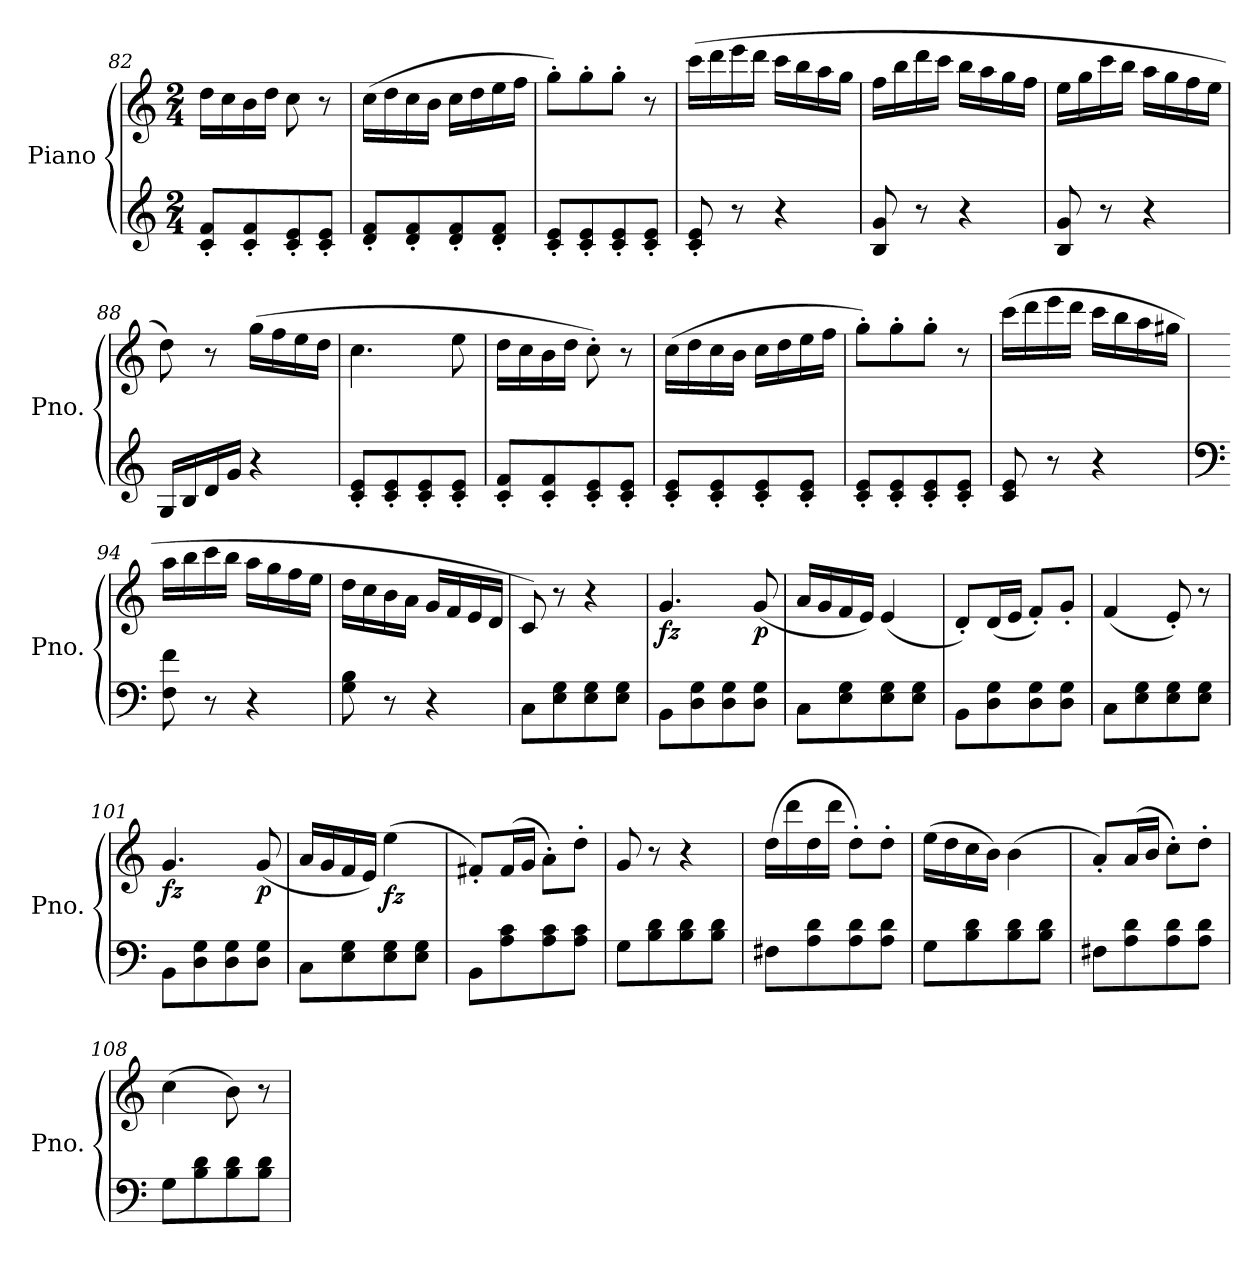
**kern	**kern	**dynam
*part1	*part1	*part1
*staff2	*staff1	*staff1/2
*I"Piano	*	*
*I'Pno.	*	*
*clefG2	*clefG2	*
*k[]	*k[]	*
*M2/4	*M2/4	*
=82	=82	=82
8c/' 8f/'L	16dd\LL	.
.	16cc\	.
8c/' 8f/'	16b\	.
.	16dd\JJ	.
8c/' 8e/'	8cc\	.
8c/' 8e/'J	8r	.
=83	=83	=83
8d/' 8f/'L	(16cc\LL	.
.	16dd\	.
8d/' 8f/'	16cc\	.
.	16b\JJ	.
8d/' 8f/'	16cc\LL	.
.	16dd\	.
8d/' 8f/'J	16ee\	.
.	16ff\JJ	.
=84	=84	=84
8c/' 8e/'L	8gg'\L)	.
8c/' 8e/'	8gg'\	.
8c/' 8e/'	8gg'\J	.
8c/' 8e/'J	8r	.
=85	=85	=85
8c/' 8e/'	(16ccc\LL	.
.	16ddd\	.
8r	16eee\	.
.	16ddd\JJ	.
4r	16ccc\LL	.
.	16bb\	.
.	16aa\	.
.	16gg\JJ	.
=86	=86	=86
8B/ 8g/	16ff\LL	.
.	16bb\	.
8r	16ddd\	.
.	16ccc\JJ	.
4r	16bb\LL	.
.	16aa\	.
.	16gg\	.
.	16ff\JJ	.
!!LO:LB:g=z
=87	=87	=87
8B/ 8g/	16ee\LL	.
.	16gg\	.
8r	16ccc\	.
.	16bb\JJ	.
4r	16aa\LL	.
.	16gg\	.
.	16ff\	.
.	16ee\JJ	.
=88	=88	=88
16G/LL	8dd\)	.
16B/	.	.
16d/	8r	.
16g/JJ	.	.
4r	(16gg\LL	.
.	16ff\	.
.	16ee\	.
.	16dd\JJ	.
=89	=89	=89
8c/' 8e/'L	4.cc\	.
8c/' 8e/'	.	.
8c/' 8e/'	.	.
8c/' 8e/'J	8ee\	.
=90	=90	=90
8c/' 8f/'L	16dd\LL	.
.	16cc\	.
8c/' 8f/'	16b\	.
.	16dd\JJ	.
8c/' 8e/'	8cc'\)	.
8c/' 8e/'J	8r	.
=91	=91	=91
8c/' 8e/'L	(16cc\LL	.
.	16dd\	.
8c/' 8e/'	16cc\	.
.	16b\JJ	.
8c/' 8e/'	16cc\LL	.
.	16dd\	.
8c/' 8e/'J	16ee\	.
.	16ff\JJ	.
=92	=92	=92
8c/' 8e/'L	8gg'\L)	.
8c/' 8e/'	8gg'\	.
8c/' 8e/'	8gg'\J	.
8c/' 8e/'J	8r	.
=93	=93	=93
8c/ 8e/	(16ccc\LL	.
.	16ddd\	.
8r	16eee\	.
.	16ddd\JJ	.
4r	16ccc\LL	.
.	16bb\	.
.	16aa\	.
.	16gg#X\JJ	.
!!LO:LB:g=z
=94	=94	=94
*clefF4	*	*
8F\ 8f\	16aa\LL	.
.	16bb\	.
8r	16ccc\	.
.	16bb\JJ	.
4r	16aa\LL	.
.	16gg\	.
.	16ff\	.
.	16ee\JJ	.
=95	=95	=95
8G\ 8B\	16dd\LL	.
.	16cc\	.
8r	16b\	.
.	16a\JJ	.
4r	16g/LL	.
.	16f/	.
.	16e/	.
.	16d/JJ	.
=96	=96	=96
8C\L	8c/)	.
8E\ 8G\	8r	.
8E\ 8G\	4r	.
8E\ 8G\J	.	.
=97	=97	=97
!	!	!LO:DY:b
8BB\L	4.g/	fz
8D\ 8G\	.	.
8D\ 8G\	.	.
!	!	!LO:DY:b
8D\ 8G\J	(8g/	p
=98	=98	=98
8C\L	16a/LL	.
.	16g/	.
8E\ 8G\	16f/	.
.	16e/JJ)	.
8E\ 8G\	(4e/	.
8E\ 8G\J	.	.
=99	=99	=99
8BB\L	8d'/L)	.
8D\ 8G\	(16d/L	.
.	16e/JJ	.
8D\ 8G\	8f'/L)	.
8D\ 8G\J	8g'/J	.
=100	=100	=100
8C\L	(4f/	.
8E\ 8G\	.	.
8E\ 8G\	8e'/)	.
8E\ 8G\J	8r	.
!!LO:LB:g=z
=101	=101	=101
!	!	!LO:DY:b
8BB\L	4.g/	fz
8D\ 8G\	.	.
8D\ 8G\	.	.
!	!	!LO:DY:b
8D\ 8G\J	(8g/	p
=102	=102	=102
8C\L	16a/LL	.
.	16g/	.
8E\ 8G\	16f/	.
.	16e/JJ)	.
!	!	!LO:DY:b
8E\ 8G\	(4ee\	fz
8E\ 8G\J	.	.
=103	=103	=103
8BB\L	8f#X'/L)	.
8A\ 8c\	(16f#/L	.
.	16g/JJ	.
8A\ 8c\	8a'\L)	.
8A\ 8c\J	8dd'\J	.
=104	=104	=104
8G\L	8g/	.
8B\ 8d\	8r	.
8B\ 8d\	4r	.
8B\ 8d\J	.	.
=105	=105	=105
8F#X\L	(16dd\LL	.
.	16ddd\	.
8A\ 8d\	16dd\	.
.	16ddd\JJ	.
8A\ 8d\	8dd'\L)	.
8A\ 8d\J	8dd'\J	.
=106	=106	=106
8G\L	(16ee\LL	.
.	16dd\	.
8B\ 8d\	16cc\	.
.	16b\JJ)	.
8B\ 8d\	(4b\	.
8B\ 8d\J	.	.
=107	=107	=107
8F#X\L	8a'/L)	.
8A\ 8d\	(16a/L	.
.	16b/JJ	.
8A\ 8d\	8cc'\L)	.
8A\ 8d\J	8dd'\J	.
!!LO:LB:g=z
=108	=108	=108
8G\L	(4cc\	.
8B\ 8d\	.	.
8B\ 8d\	8b\)	.
8B\ 8d\J	8r	.
=	=	=
*-	*-	*-
